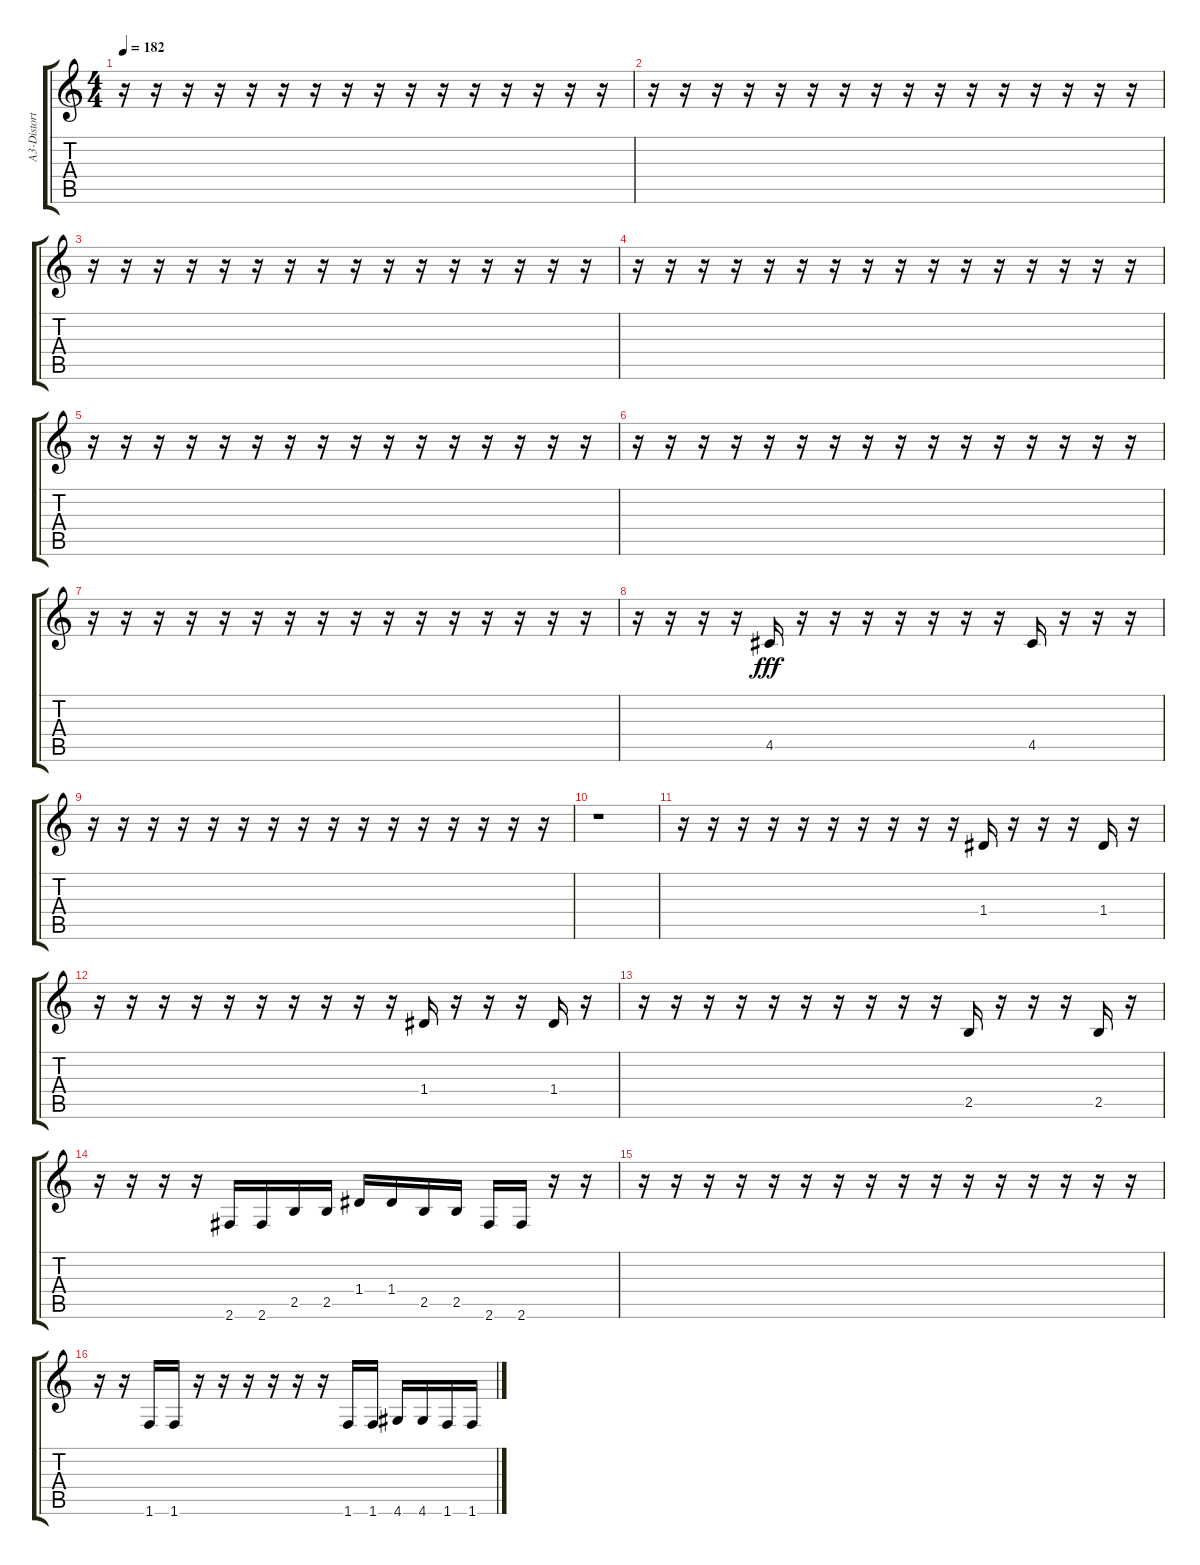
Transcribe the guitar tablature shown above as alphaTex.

\track ("A3-DistortionGt" "A3-Distort") {instrument distortionguitar}
\staff {score tabs}
\tuning (E4 B3 G3 D3 A2 E2) {hide}
\ts (4 4)
\tempo 182
\clef g2
\ks c
r.16{dy fff} r.16 r.16 r.16 r.16 r.16 r.16 r.16 r.16 r.16 r.16 r.16 r.16 r.16 r.16 r.16 |
r.16 r.16 r.16 r.16 r.16 r.16 r.16 r.16 r.16 r.16 r.16 r.16 r.16 r.16 r.16 r.16 |
r.16 r.16 r.16 r.16 r.16 r.16 r.16 r.16 r.16 r.16 r.16 r.16 r.16 r.16 r.16 r.16 |
r.16 r.16 r.16 r.16 r.16 r.16 r.16 r.16 r.16 r.16 r.16 r.16 r.16 r.16 r.16 r.16 |
r.16 r.16 r.16 r.16 r.16 r.16 r.16 r.16 r.16 r.16 r.16 r.16 r.16 r.16 r.16 r.16 |
r.16 r.16 r.16 r.16 r.16 r.16 r.16 r.16 r.16 r.16 r.16 r.16 r.16 r.16 r.16 r.16 |
r.16 r.16 r.16 r.16 r.16 r.16 r.16 r.16 r.16 r.16 r.16 r.16 r.16 r.16 r.16 r.16 |
r.16 r.16 r.16 r.16 4.5.16 r.16 r.16 r.16 r.16 r.16 r.16 r.16 4.5.16 r.16 r.16 r.16 |
r.16 r.16 r.16 r.16 r.16 r.16 r.16 r.16 r.16 r.16 r.16 r.16 r.16 r.16 r.16 r.16 |
r.1 |
r.16 r.16 r.16 r.16 r.16 r.16 r.16 r.16 r.16 r.16 1.4.16 r.16 r.16 r.16 1.4.16 r.16 |
r.16 r.16 r.16 r.16 r.16 r.16 r.16 r.16 r.16 r.16 1.4.16 r.16 r.16 r.16 1.4.16 r.16 |
r.16 r.16 r.16 r.16 r.16 r.16 r.16 r.16 r.16 r.16 2.5.16 r.16 r.16 r.16 2.5.16 r.16 |
r.16 r.16 r.16 r.16 2.6.16 2.6.16 2.5.16 2.5.16 1.4.16 1.4.16 2.5.16 2.5.16 2.6.16 2.6.16 r.16 r.16 |
r.16 r.16 r.16 r.16 r.16 r.16 r.16 r.16 r.16 r.16 r.16 r.16 r.16 r.16 r.16 r.16 |
r.16 r.16 1.6.16 1.6.16 r.16 r.16 r.16 r.16 r.16 r.16 1.6.16 1.6.16 4.6.16 4.6.16 1.6.16 1.6.16
